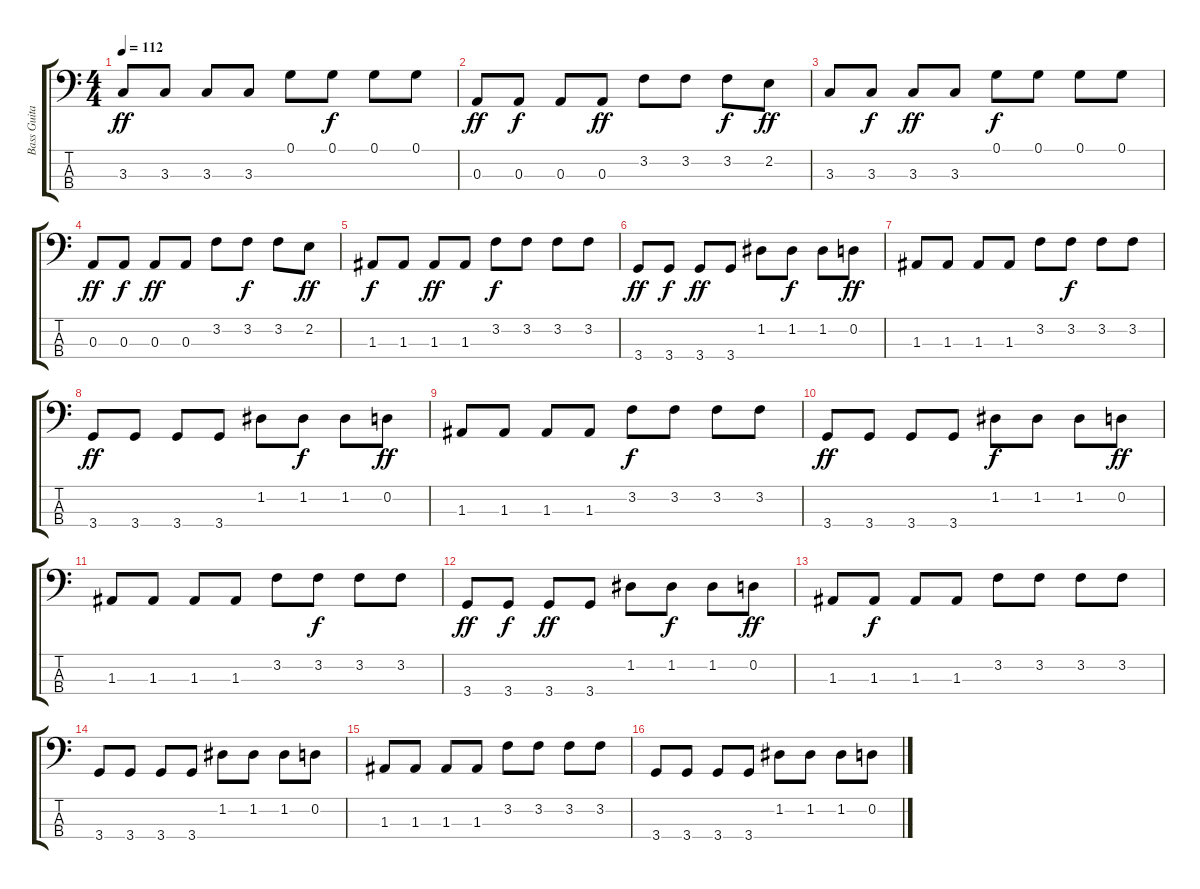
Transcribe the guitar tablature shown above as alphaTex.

\track ("Bass Guitar" "Bass Guita") {instrument electricbassfinger}
\staff {score tabs}
\tuning (G2 D2 A1 E1) {hide}
\ts (4 4)
\tempo 112
\clef f4
\ks c
3.3.8{dy ff} 3.3.8 3.3.8 3.3.8 0.1.8 0.1.8{dy f} 0.1.8 0.1.8 |
0.3.8{dy ff} 0.3.8{dy f} 0.3.8 0.3.8{dy ff} 3.2.8 3.2.8 3.2.8{dy f} 2.2.8{dy ff} |
3.3.8 3.3.8{dy f} 3.3.8{dy ff} 3.3.8 0.1.8{dy f} 0.1.8 0.1.8 0.1.8 |
0.3.8{dy ff} 0.3.8{dy f} 0.3.8{dy ff} 0.3.8 3.2.8 3.2.8{dy f} 3.2.8 2.2.8{dy ff} |
1.3.8{dy f} 1.3.8 1.3.8{dy ff} 1.3.8 3.2.8{dy f} 3.2.8 3.2.8 3.2.8 |
3.4.8{dy ff} 3.4.8{dy f} 3.4.8{dy ff} 3.4.8 1.2.8 1.2.8{dy f} 1.2.8 0.2.8{dy ff} |
1.3.8 1.3.8 1.3.8 1.3.8 3.2.8 3.2.8{dy f} 3.2.8 3.2.8 |
3.4.8{dy ff} 3.4.8 3.4.8 3.4.8 1.2.8 1.2.8{dy f} 1.2.8 0.2.8{dy ff} |
1.3.8 1.3.8 1.3.8 1.3.8 3.2.8{dy f} 3.2.8 3.2.8 3.2.8 |
3.4.8{dy ff} 3.4.8 3.4.8 3.4.8 1.2.8{dy f} 1.2.8 1.2.8 0.2.8{dy ff} |
1.3.8 1.3.8 1.3.8 1.3.8 3.2.8 3.2.8{dy f} 3.2.8 3.2.8 |
3.4.8{dy ff} 3.4.8{dy f} 3.4.8{dy ff} 3.4.8 1.2.8 1.2.8{dy f} 1.2.8 0.2.8{dy ff} |
1.3.8 1.3.8{dy f} 1.3.8 1.3.8 3.2.8 3.2.8 3.2.8 3.2.8 |
3.4.8 3.4.8 3.4.8 3.4.8 1.2.8 1.2.8 1.2.8 0.2.8 |
1.3.8 1.3.8 1.3.8 1.3.8 3.2.8 3.2.8 3.2.8 3.2.8 |
3.4.8 3.4.8 3.4.8 3.4.8 1.2.8 1.2.8 1.2.8 0.2.8
